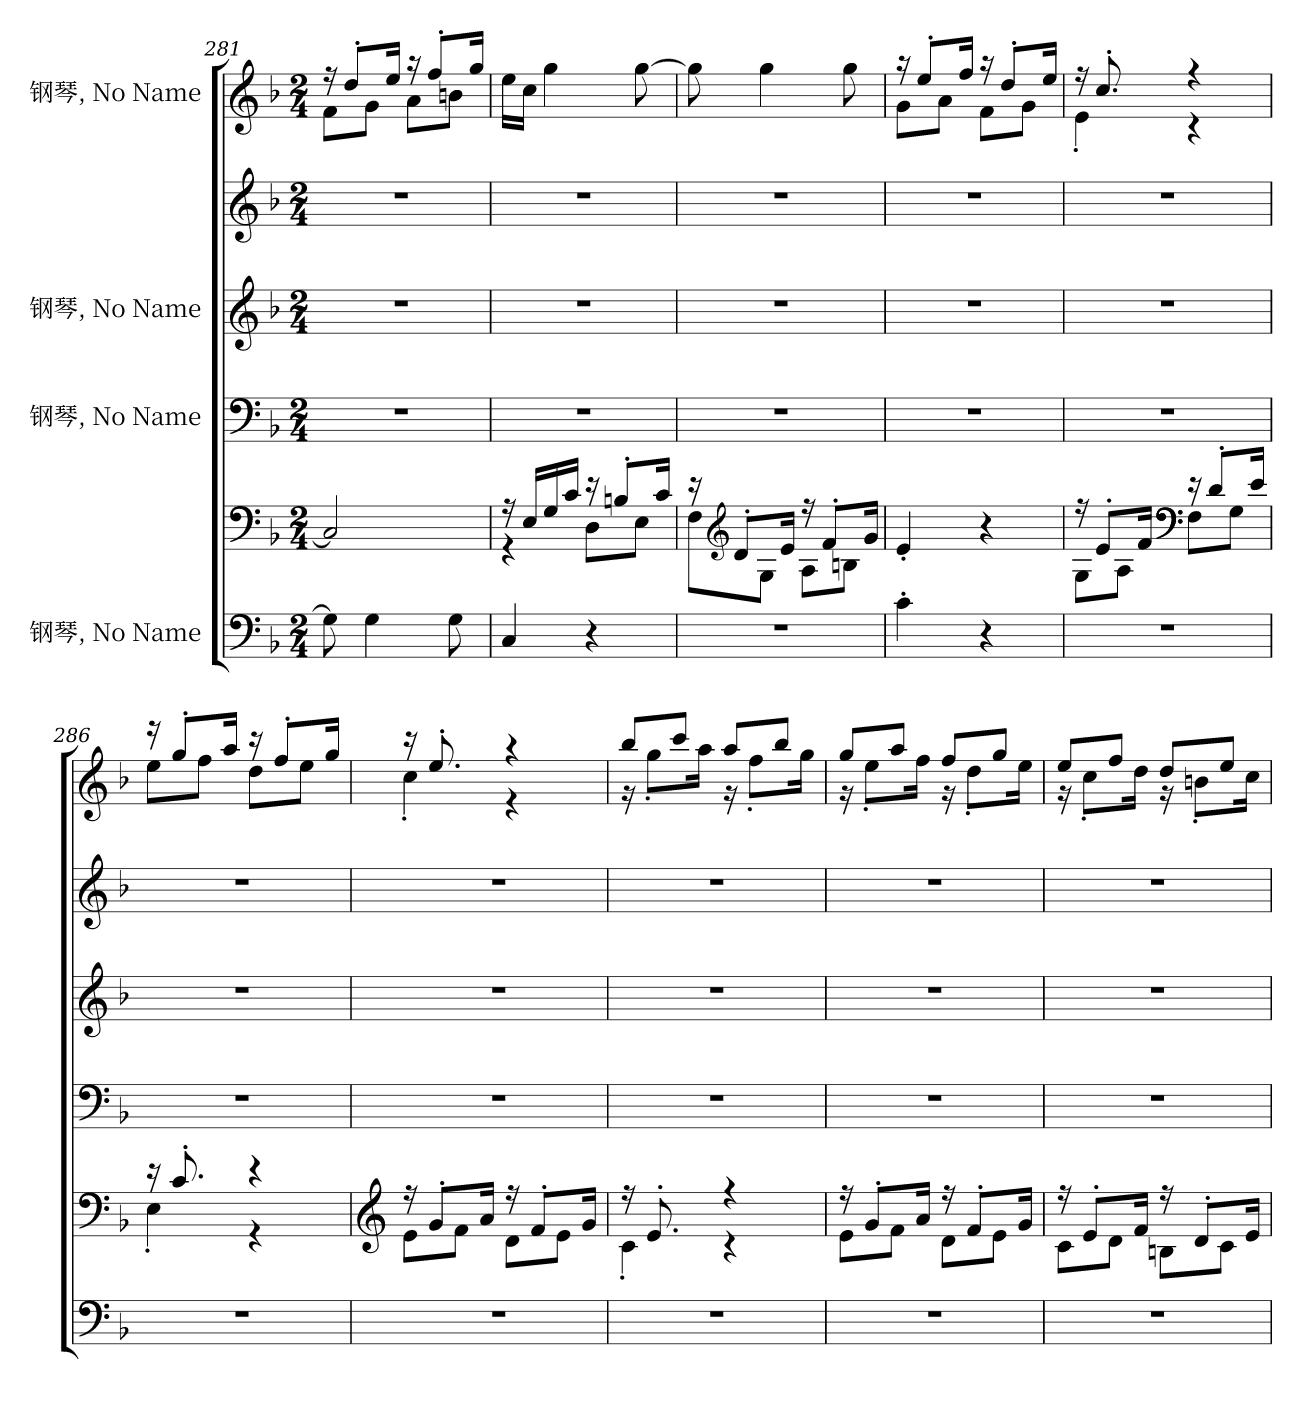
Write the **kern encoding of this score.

**kern	**kern	**kern	**kern	**kern	**kern
*part4	*part4	*part3	*part2	*part2	*part1
*staff6	*staff5	*staff4	*staff3	*staff2	*staff1
*I"钢琴, No Name	*	*I"钢琴, No Name	*I"钢琴, No Name	*	*I"钢琴, No Name
*clefF4	*clefF4	*clefF4	*clefG2	*clefG2	*clefG2
*k[b-]	*k[b-]	*k[b-]	*k[b-]	*k[b-]	*k[b-]
*M2/4	*M2/4	*M2/4	*M2/4	*M2/4	*M2/4
=281	=281	=281	=281	=281	=281
*	*	*	*	*	*^
8G\]	2C/]	2r	2r	2r	16r	8f\L
.	.	.	.	.	8dd'/L	.
4G\	.	.	.	.	.	8g\J
.	.	.	.	.	16ee/Jk	.
.	.	.	.	.	16r	8a\L
.	.	.	.	.	8ff'/L	.
8G\	.	.	.	.	.	8bn\J
*	*	*	*	*	*MM109	*
.	.	.	.	.	16gg/Jk	.
*	*	*	*	*	*v	*v
!!LO:PB:g=z
=282	=282	=282	=282	=282	=282
*	*	*	*	*	*MM111
*	*^	*	*	*	*
4C/	16r	4r	2r	2r	2r	16ee\LL
.	16E/LL	.	.	.	.	16cc\JJ
.	16G/	.	.	.	.	4gg\
.	16c/JJ	.	.	.	.	.
4r	16r	8D\L	.	.	.	.
.	8Bn'/L	.	.	.	.	.
.	.	8E\J	.	.	.	[8gg\
.	16c/Jk	.	.	.	.	.
=283	=283	=283	=283	=283	=283	=283
2r	16r	8F\L	2r	2r	2r	8gg\]
*	*clefG2	*	*	*	*	*
.	8d'/L	.	.	.	.	.
.	.	8G\J	.	.	.	4gg\
.	16e/Jk	.	.	.	.	.
.	16r	8A\L	.	.	.	.
.	8f'/L	.	.	.	.	.
.	.	8Bn\J	.	.	.	8gg\
.	16g/Jk	.	.	.	.	.
*	*v	*v	*	*	*	*
=284	=284	=284	=284	=284	=284
*	*	*	*	*	*MM111
*	*	*	*	*	*^
4c'\	4e'/	2r	2r	2r	16r	8g\L
.	.	.	.	.	8ee'/L	.
.	.	.	.	.	.	8a\J
.	.	.	.	.	16ff/Jk	.
4r	4r	.	.	.	16r	8f\L
.	.	.	.	.	8dd'/L	.
.	.	.	.	.	.	8g\J
.	.	.	.	.	16ee/Jk	.
=285	=285	=285	=285	=285	=285	=285
*	*^	*	*	*	*	*
2r	16r	8G\L	2r	2r	2r	16r	4e'\
.	8e'/L	.	.	.	.	8.cc'/	.
.	.	8A\J	.	.	.	.	.
.	16f/Jk	.	.	.	.	.	.
*	*clefF4	*	*	*	*	*	*
.	16r	8F\L	.	.	.	4r	4r
.	8d'/L	.	.	.	.	.	.
.	.	8G\J	.	.	.	.	.
.	16e/Jk	.	.	.	.	.	.
!!LO:LB:g=z	!!
=286	=286	=286	=286	=286	=286	=286	=286
*	*	*	*	*	*	*MM111	*
2r	16r	4E'\	2r	2r	2r	16r	8ee\L
.	8.c'/	.	.	.	.	8gg'/L	.
.	.	.	.	.	.	.	8ff\J
.	.	.	.	.	.	16aa/Jk	.
.	4r	4r	.	.	.	16r	8dd\L
.	.	.	.	.	.	8ff'/L	.
.	.	.	.	.	.	.	8ee\J
.	.	.	.	.	.	16gg/Jk	.
=287	=287	=287	=287	=287	=287	=287	=287
*	*clefG2	*	*	*	*	*	*
2r	16r	8e\L	2r	2r	2r	16r	4cc'\
.	8g'/L	.	.	.	.	8.ee'/	.
.	.	8f\J	.	.	.	.	.
.	16a/Jk	.	.	.	.	.	.
.	16r	8d\L	.	.	.	4r	4r
.	8f'/L	.	.	.	.	.	.
.	.	8e\J	.	.	.	.	.
.	16g/Jk	.	.	.	.	.	.
=288	=288	=288	=288	=288	=288	=288	=288
*	*	*	*	*	*	*MM111	*
2r	16r	4c'\	2r	2r	2r	8bb-/L	16r
.	8.e'/	.	.	.	.	.	8gg'\L
.	.	.	.	.	.	8ccc/J	.
.	.	.	.	.	.	.	16aa\Jk
.	4r	4r	.	.	.	8aa/L	16r
.	.	.	.	.	.	.	8ff'\L
.	.	.	.	.	.	8bb-/J	.
.	.	.	.	.	.	.	16gg\Jk
=289	=289	=289	=289	=289	=289	=289	=289
2r	16r	8e\L	2r	2r	2r	8gg/L	16r
.	8g'/L	.	.	.	.	.	8ee'\L
.	.	8f\J	.	.	.	8aa/J	.
.	16a/Jk	.	.	.	.	.	16ff\Jk
.	16r	8d\L	.	.	.	8ff/L	16r
.	8f'/L	.	.	.	.	.	8dd'\L
.	.	8e\J	.	.	.	8gg/J	.
.	16g/Jk	.	.	.	.	.	16ee\Jk
!!LO:PB:g=z	!!
=290	=290	=290	=290	=290	=290	=290	=290
2r	16r	8c\L	2r	2r	2r	8ee/L	16r
.	8e'/L	.	.	.	.	.	8cc'\L
.	.	8d\J	.	.	.	8ff/J	.
.	16f/Jk	.	.	.	.	.	16dd\Jk
.	16r	8Bn\L	.	.	.	8dd/L	16r
.	8d'/L	.	.	.	.	.	8bn'\L
.	.	8c\J	.	.	.	8ee/J	.
.	16e/Jk	.	.	.	.	.	16cc\Jk
*	*v	*v	*	*	*	*v	*v
=	=	=	=	=	=
*-	*-	*-	*-	*-	*-
